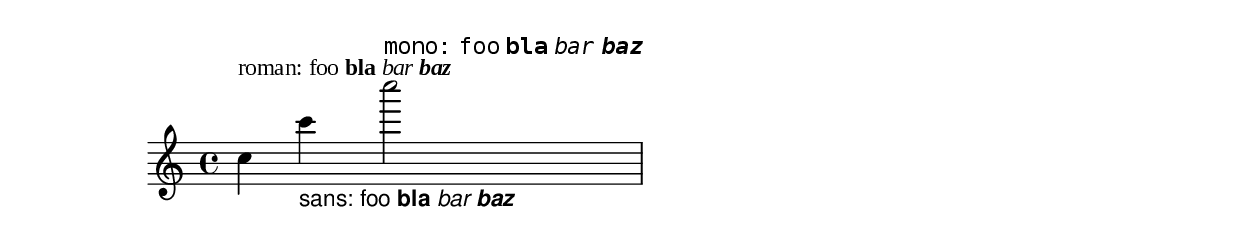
%% DO NOT EDIT this file manually; it is automatically
%% generated from LSR http://lsr.dsi.unimi.it
%% Make any changes in LSR itself, or in Documentation/snippets/new/ ,
%% and then run scripts/auxiliar/makelsr.py
%%
%% This file is in the public domain.
\version "2.14.2"

\header {
  lsrtags = "text, tweaks-and-overrides"

  texidoc = "
The default font families for text can be overridden with
@code{make-pango-font-tree}.

"
  doctitle = "Changing the default text font family"
} % begin verbatim


\paper {
  % change for other default global staff size.
  myStaffSize = #20
  %{
     run
         lilypond -dshow-available-fonts blabla
     to show all fonts available in the process log.
  %}

  #(define fonts
    (make-pango-font-tree "Times New Roman"
                          "Nimbus Sans"
                          "Luxi Mono"
;;                        "Helvetica"
;;                        "Courier"
     (/ myStaffSize 20)))
}

\relative c'' {
  c4^\markup {
    roman: foo \bold bla \italic bar \italic \bold baz
  }
  c'4_\markup {
    \override #'(font-family . sans)
    {
      sans: foo \bold bla \italic bar \italic \bold baz
    }
  }
  c'2^\markup {
    \override #'(font-family . typewriter)
    {
      mono: foo \bold bla \italic bar \italic \bold baz
    }
  }
}
